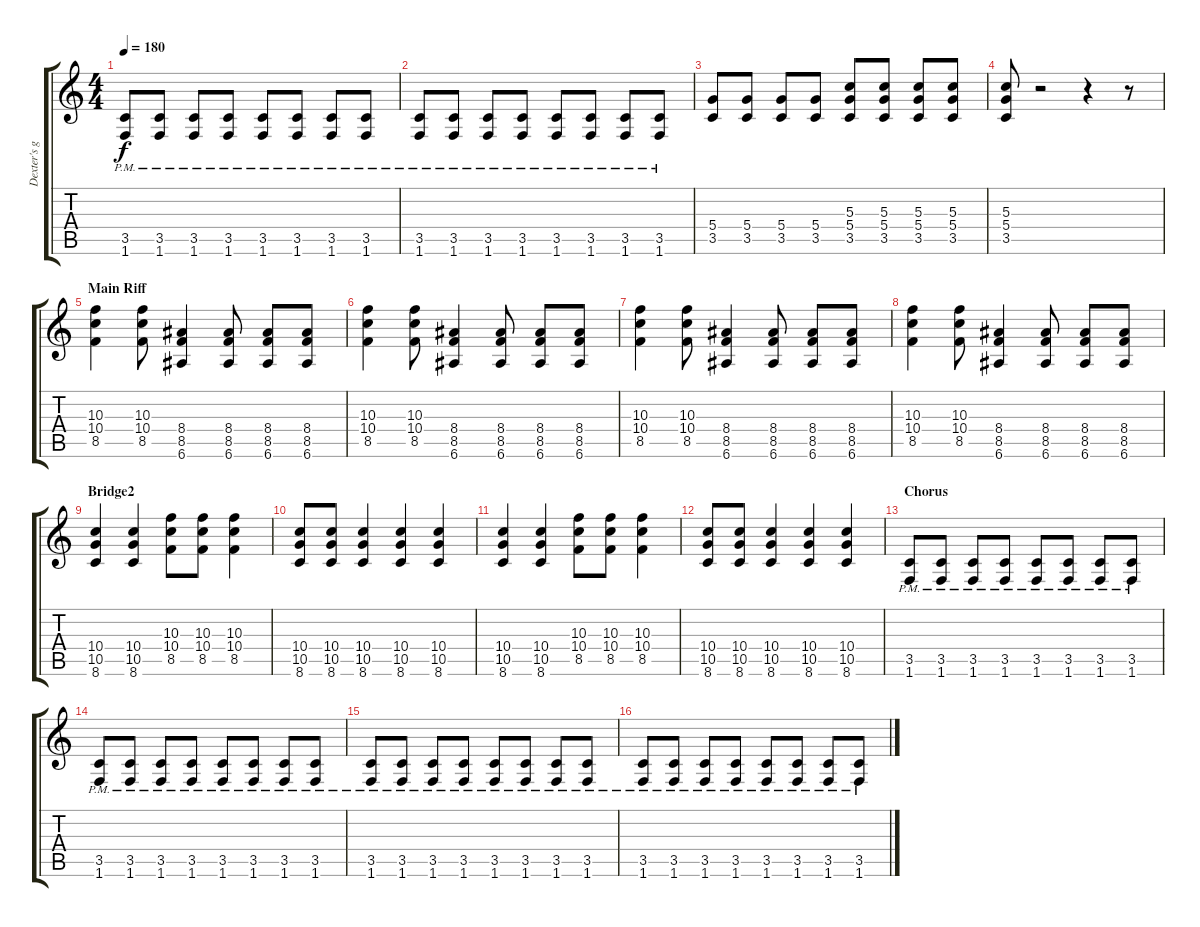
\track ("Dexter's guitar" "Dexter's g") {instrument distortionguitar}
\staff {score tabs}
\tuning (E4 B3 G3 D3 A2 E2) {hide}
\ts (4 4)
\tempo 180
\clef g2
\ks c
(3.5{pm} 1.6{pm}).8{dy f} (3.5{pm} 1.6{pm}).8 (3.5{pm} 1.6{pm}).8 (3.5{pm} 1.6{pm}).8 (3.5{pm} 1.6{pm}).8 (3.5{pm} 1.6{pm}).8 (3.5{pm} 1.6{pm}).8 (3.5{pm} 1.6{pm}).8 |
(3.5{pm} 1.6{pm}).8 (3.5{pm} 1.6{pm}).8 (3.5{pm} 1.6{pm}).8 (3.5{pm} 1.6{pm}).8 (3.5{pm} 1.6{pm}).8 (3.5{pm} 1.6{pm}).8 (3.5{pm} 1.6{pm}).8 (3.5{pm} 1.6{pm}).8 |
(5.4 3.5).8 (5.4 3.5).8 (5.4 3.5).8 (5.4 3.5).8 (5.3 5.4 3.5).8 (5.3 5.4 3.5).8 (5.3 5.4 3.5).8 (5.3 5.4 3.5).8 |
(5.3 5.4 3.5).8 r.2 r.4 r.8 |
\section ("" "Main Riff")
(10.3 10.4 8.5).4 (10.3 10.4 8.5).8 (8.4 8.5 6.6).4 (8.4 8.5 6.6).8 (8.4 8.5 6.6).8 (8.4 8.5 6.6).8 |
(10.3 10.4 8.5).4 (10.3 10.4 8.5).8 (8.4 8.5 6.6).4 (8.4 8.5 6.6).8 (8.4 8.5 6.6).8 (8.4 8.5 6.6).8 |
(10.3 10.4 8.5).4 (10.3 10.4 8.5).8 (8.4 8.5 6.6).4 (8.4 8.5 6.6).8 (8.4 8.5 6.6).8 (8.4 8.5 6.6).8 |
(10.3 10.4 8.5).4 (10.3 10.4 8.5).8 (8.4 8.5 6.6).4 (8.4 8.5 6.6).8 (8.4 8.5 6.6).8 (8.4 8.5 6.6).8 |
\section ("" "Bridge2")
(10.4 10.5 8.6).4 (10.4 10.5 8.6).4 (10.3 10.4 8.5).8 (10.3 10.4 8.5).8 (10.3 10.4 8.5).4 |
(10.4 10.5 8.6).8 (10.4 10.5 8.6).8 (10.4 10.5 8.6).4 (10.4 10.5 8.6).4 (10.4 10.5 8.6).4 |
(10.4 10.5 8.6).4 (10.4 10.5 8.6).4 (10.3 10.4 8.5).8 (10.3 10.4 8.5).8 (10.3 10.4 8.5).4 |
(10.4 10.5 8.6).8 (10.4 10.5 8.6).8 (10.4 10.5 8.6).4 (10.4 10.5 8.6).4 (10.4 10.5 8.6).4 |
\section ("" "Chorus")
(3.5{pm} 1.6{pm}).8 (3.5{pm} 1.6{pm}).8 (3.5{pm} 1.6{pm}).8 (3.5{pm} 1.6{pm}).8 (3.5{pm} 1.6{pm}).8 (3.5{pm} 1.6{pm}).8 (3.5{pm} 1.6{pm}).8 (3.5{pm} 1.6{pm}).8 |
(3.5{pm} 1.6{pm}).8 (3.5{pm} 1.6{pm}).8 (3.5{pm} 1.6{pm}).8 (3.5{pm} 1.6{pm}).8 (3.5{pm} 1.6{pm}).8 (3.5{pm} 1.6{pm}).8 (3.5{pm} 1.6{pm}).8 (3.5{pm} 1.6{pm}).8 |
(3.5{pm} 1.6{pm}).8 (3.5{pm} 1.6{pm}).8 (3.5{pm} 1.6{pm}).8 (3.5{pm} 1.6{pm}).8 (3.5{pm} 1.6{pm}).8 (3.5{pm} 1.6{pm}).8 (3.5{pm} 1.6{pm}).8 (3.5{pm} 1.6{pm}).8 |
(3.5{pm} 1.6{pm}).8 (3.5{pm} 1.6{pm}).8 (3.5{pm} 1.6{pm}).8 (3.5{pm} 1.6{pm}).8 (3.5{pm} 1.6{pm}).8 (3.5{pm} 1.6{pm}).8 (3.5{pm} 1.6{pm}).8 (3.5{pm} 1.6{pm}).8
